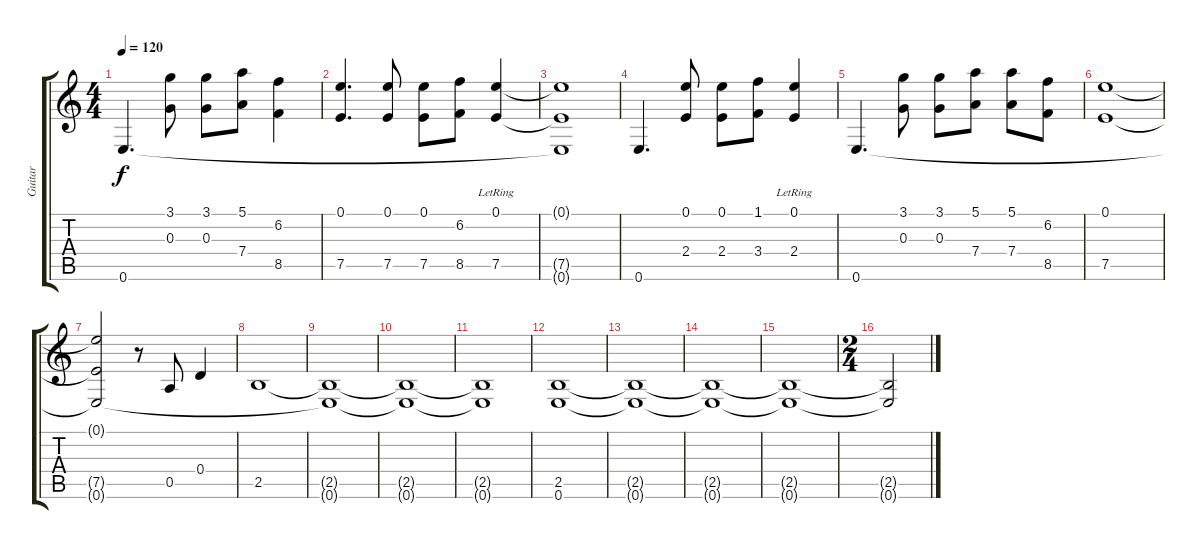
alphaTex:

\track ("Guitar" "Guitar") {instrument acousticguitarsteel}
\staff {score tabs}
\tuning (E4 B3 G3 D3 A2 E2) {hide}
\ts (4 4)
\tempo 120
\clef g2
\ks c
0.6.4{d dy f} (3.1 0.3).8 (3.1 0.3).8 (5.1 7.4).8 (6.2 8.5).4 |
(0.1 7.5).4{d} (0.1 7.5).8 (0.1 7.5).8 (6.2 8.5).8 (0.1{lr} 7.5{lr}).4 |
(0.1{t} 7.5{t} 0.6{t}).1 |
0.6.4{d} (0.1 2.4).8 (0.1 2.4).8 (1.1 3.4).8 (0.1{lr} 2.4{lr}).4 |
0.6.4{d} (3.1 0.3).8 (3.1 0.3).8 (5.1 7.4).8 (5.1 7.4).8 (6.2 8.5).8 |
(0.1 7.5).1 |
(0.1{t} 7.5{t} 0.6{t}).2 r.8 0.5.8{instrument distortionguitar} 0.4.4 |
2.5.1 |
(2.5{t} 0.6{t}).1 |
(2.5{t} 0.6{t}).1 |
(2.5{t} 0.6{t}).1 |
(2.5 0.6).1 |
(2.5{t} 0.6{t}).1 |
(2.5{t} 0.6{t}).1 |
(2.5{t} 0.6{t}).1 |
\ts (2 4)
(2.5{t} 0.6{t}).2
